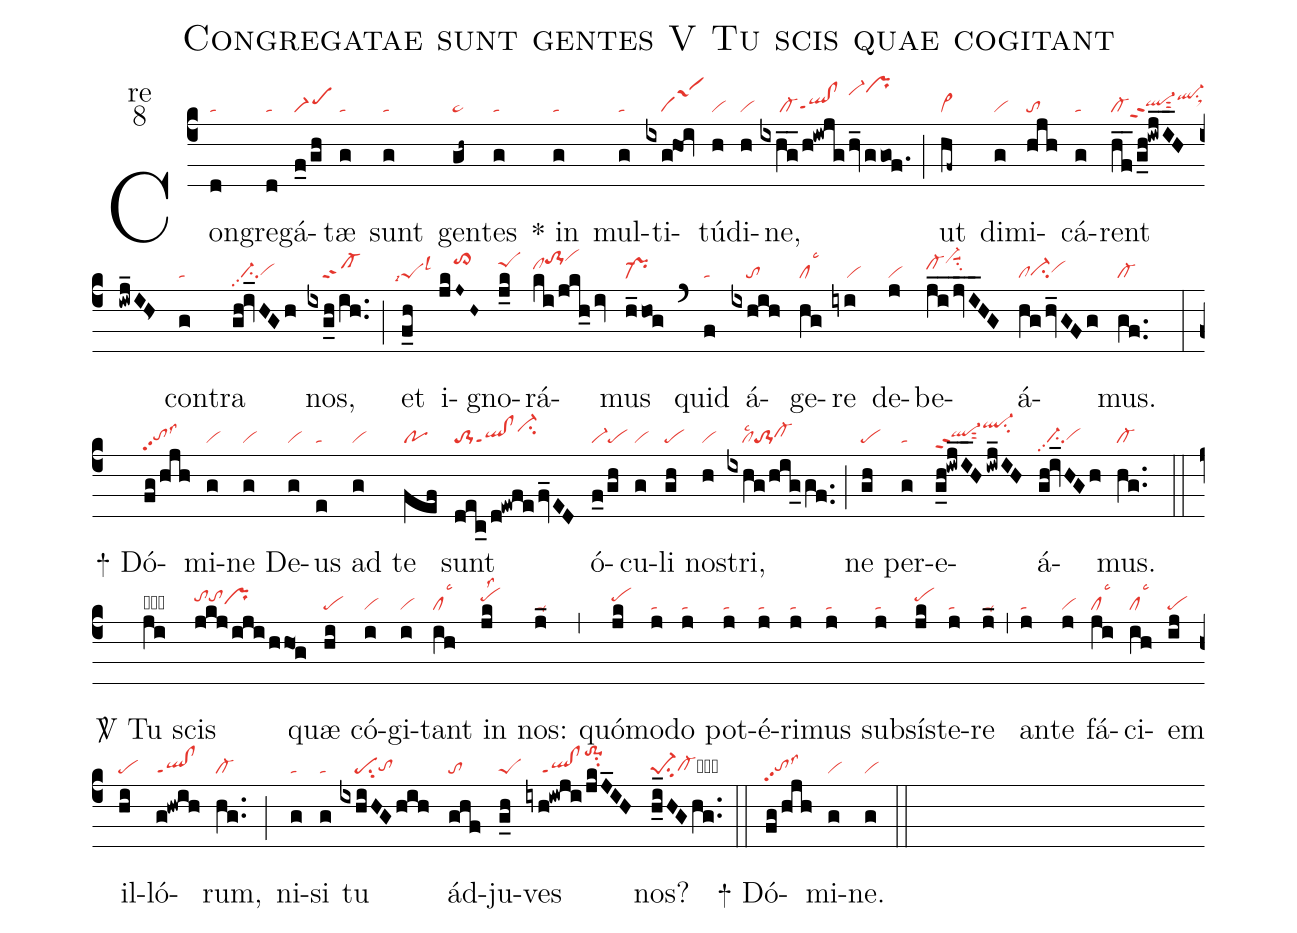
name:Congregatae sunt gentes V Tu scis quae cogitant;
office-part:re;
mode:8;
nabc-lines:1;
%%
(c4) Con(d|ta)gre(d|ta)gá(f_0/gh|scM1)tæ(g|ta)
sunt(g|ta) gen(gh~|ta>)tes(g|ta) <sp>*</sp> in(g|ta)
mul(g|ta)ti(ixg!hoi|////saM1)tú(h|vi)di(h|vi)ne,(ixhg__/h!iwjg|/////cl-qlhg!clhgppt1|hv_ggof.|vi-hlprhm) (;)
ut(hf~|vi>)
di(g|vi)mi(hjh|to)cá(g|ta)rent(hf__/g_h!iwjI__H/iwj_IH>|cl-ql-hhsut2ppt2ql-hjsu1sux1)
con(g|ta)tra(gh!iv_HGh|//ci-pp2vihg) nos,(ixg_h/ih..|////cl-ppt2) (;)
et(f_h|``peSlsi7lsl3)
i(jkJ~H~|////to>hk)gno(j_k|peShj)rá(ki/jkh_iv|clhito-1hkvihl)mus(h_1hog|pr-) (`)
quid(f|ta) á(ixhih|////to)ge(hg|cllsc3)re(iyi|////vi)
de(j|vi)be(ji__/jvI__HG|cl-hivi-hksuu1su2)á(hghv_GFg|clci-hgvihh)mus.(gf..|cl-) (:)

<sp>+</sp> Dó(fg/hjh|tohgpp2lss3)mi(g|vi)ne(g|vi) De(g|vi)us(e|ta)
ad(g|vi) te(fef|po) sunt(dec_/d!ewfefv_ED|to-1ql!clppt1ci-hj)
ó(f_0/gh|vi-pe)cu(g|vi)li(gh|pe)
no(h|vi)stri,(ixhg/hig_/gf..|////cllsc2to-1cl-hh) (;)
ne(gh|pe)
per(g|ta)<nlba>e(g_h!iwjI__H/iwj_IH|ql-hhsut2ppt2ql-hksu2)</nlba>á(gh!iv_HGh|//ci-pp2vihg)mus.(hg..|cl-) (::)

<sp>V/</sp> Tu(ji|obcllsc3) scis(jkj/iji/hho1g|tohitohiprhh) quæ(hi|pe)
có(i|vi)gi(i|vi)tant(ih|cllsc3) in(jk|pehilss2) nos:(j_|ta-) (,)
quó(jk|pehi)mo(j|ta)do(j|ta) pot(j|ta)é(j|ta)ri(j|ta)mus(j|ta)
sub(j|ta)sí(jk|pehi)ste(j|ta)re(j_|ta-) (,)
an(j|ta)te(j|vi)  fá(ji|cllsc3)ci(ih|cllsc3)em(ij|pe)
il(hi|pe)ló(g!hwih|ql!clppt1)rum,(hg..|cl-) (;)
ni(g|ta)si(g|ta) tu(ixhiHGhih|////pesu2tohg)
ád(ghf|to)ju(g_h|peS)ves(iyh!iwji/jkJ_IH|////ql!clppt1to-1hlsu2)
nos?(h_i_HGhg..|pe-1su2cl-hgcb) (::)

<sp>+</sp> Dó(fg/hjh|tohgpp2lss3)mi(g|vi)ne.(g|vi) (::)
